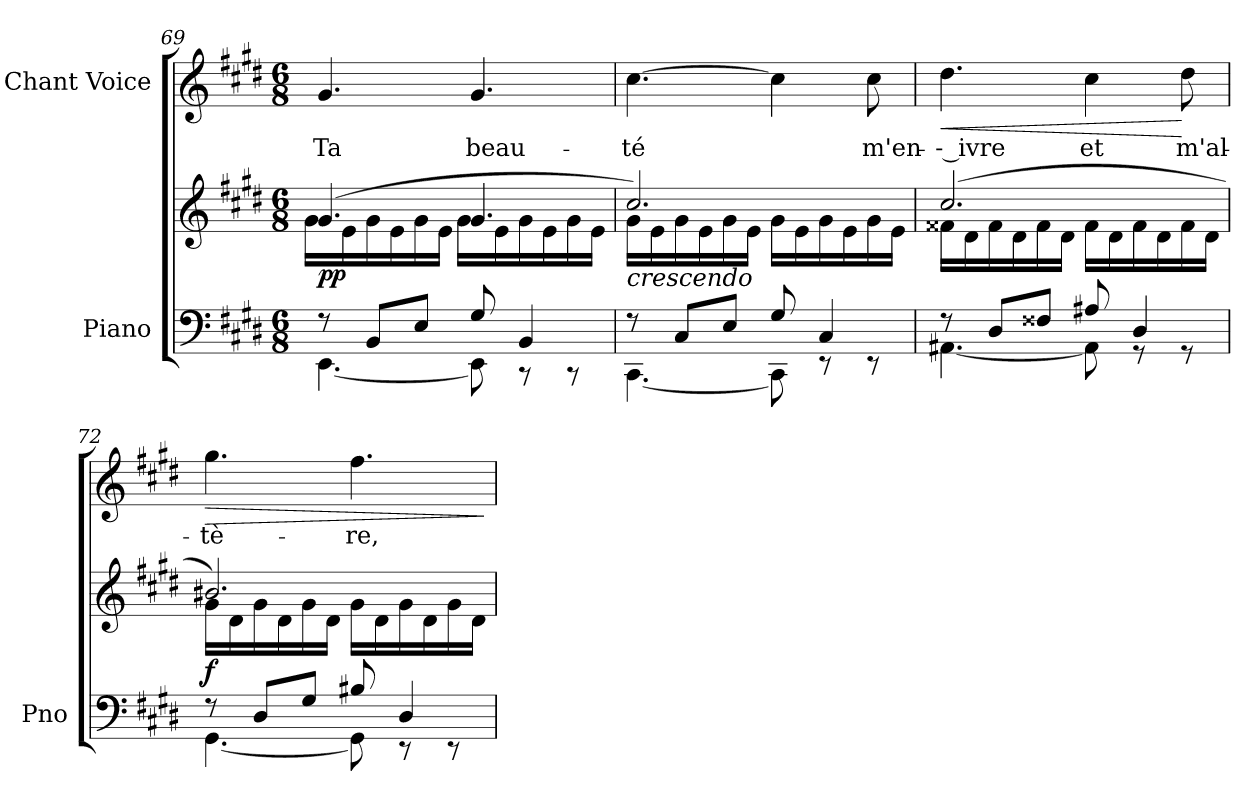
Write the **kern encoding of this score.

**kern	**kern	**dynam	**kern	**text	**dynam
*part2	*part2	*part2	*part1	*part1	*part1
*staff3	*staff2	*staff2/3	*staff1	*staff1	*staff1
*I"Piano	*	*	*I"Chant Voice	*	*
*I'Pno	*	*	*	*	*
*clefF4	*clefG2	*	*clefG2	*	*
*k[f#c#g#d#]	*k[f#c#g#d#]	*	*k[f#c#g#d#]	*	*
*M6/8	*M6/8	*	*M6/8	*	*
=69	=69	=69	=69	=69	=69
*^	*^	*	*	*	*
!	!	!	!	!LO:DY:b	!	!	!LO:DY:a
!	!	!	!	!	!	!	!LO:DY:n=1:a
8r	[4.EE\	(4.g#/	16g#\LL	pp	4.g#/	Ta	other-dynamics f
.	.	.	16e\	.	.	.	.
8BB/L	.	.	16g#\	.	.	.	.
.	.	.	16e\	.	.	.	.
8E/J	.	.	16g#\	.	.	.	.
.	.	.	16e\JJ	.	.	.	.
8G#/	8EE\]	4.g#/	16g#\LL	.	4.g#/	beau-	.
.	.	.	16e\	.	.	.	.
4BB/	8r	.	16g#\	.	.	.	.
.	.	.	16e\	.	.	.	.
.	8r	.	16g#\	.	.	.	.
.	.	.	16e\JJ	.	.	.	.
=70	=70	=70	=70	=70	=70	=70	=70
!	!	!LO:TX:b:i:t=crescendo	!	!	!	!	!
8r	[4.CC#\	2.cc#/)	16g#\LL	.	[4.cc#\	-té	.
.	.	.	16e\	.	.	.	.
8C#/L	.	.	16g#\	.	.	.	.
.	.	.	16e\	.	.	.	.
8E/J	.	.	16g#\	.	.	.	.
.	.	.	16e\JJ	.	.	.	.
8G#/	8CC#\]	.	16g#\LL	.	4cc#\]	.	.
.	.	.	16e\	.	.	.	.
4C#/	8r	.	16g#\	.	.	.	.
.	.	.	16e\	.	.	.	.
.	8r	.	16g#\	.	8cc#\	m'en-	.
.	.	.	16e\JJ	.	.	.	.
=71	=71	=71	=71	=71	=71	=71	=71
!	!	!	!	!	!	!	!LO:HP:b
8r	[4.AA#X\	(2.cc#/	16f##X\LL	.	4.dd#\	-- ivre	<
.	.	.	16d#\	.	.	.	.
8D#/L	.	.	16f##\	.	.	.	.
.	.	.	16d#\	.	.	.	.
8F##X/J	.	.	16f##\	.	.	.	.
.	.	.	16d#\JJ	.	.	.	.
8A#X/	8AA#\]	.	16f##\LL	.	4cc#\	et	.
.	.	.	16d#\	.	.	.	.
4D#/	8r	.	16f##\	.	.	.	.
.	.	.	16d#\	.	.	.	.
.	8r	.	16f##\	.	8dd#\	m'al-	[
.	.	.	16d#\JJ	.	.	.	.
=72	=72	=72	=72	=72	=72	=72	=72
!	!	!	!	!LO:DY:b	!	!	!LO:HP:b
8r	[4.GG#\	2.b#X/)	16g#\LL	f	4.gg#\	-tè-	>
.	.	.	16d#\	.	.	.	.
8D#/L	.	.	16g#\	.	.	.	.
.	.	.	16d#\	.	.	.	.
8G#/J	.	.	16g#\	.	.	.	.
.	.	.	16d#\JJ	.	.	.	.
8B#X/	8GG#\]	.	16g#\LL	.	4.ff#\	-re,	.
.	.	.	16d#\	.	.	.	.
4D#/	8r	.	16g#\	.	.	.	.
.	.	.	16d#\	.	.	.	.
.	8r	.	16g#\	.	.	.	.
.	.	.	16d#\JJ	.	.	.	.
*v	*v	*	*	*	*	*	*
*	*v	*v	*	*	*	*
.	.	.	.	.	]
=	=	=	=	=	=
*-	*-	*-	*-	*-	*-
